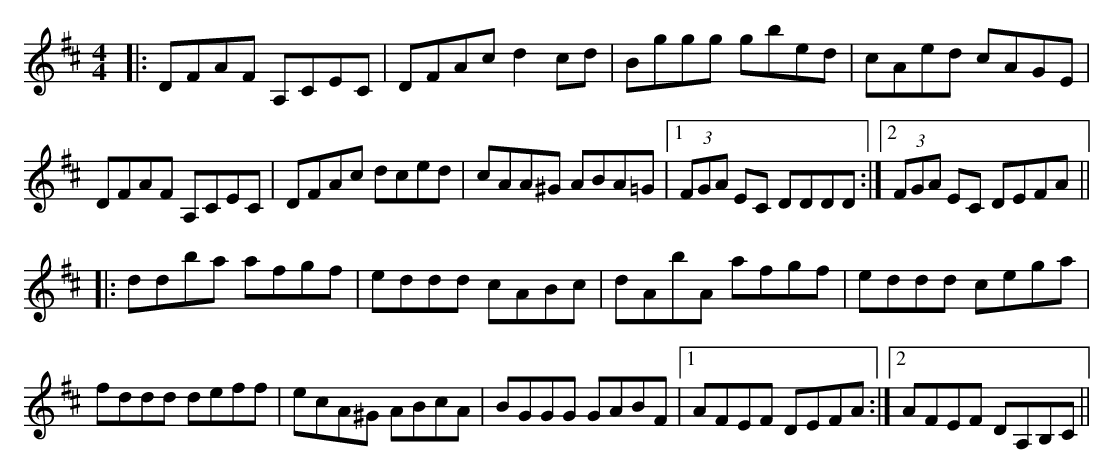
X:1
M:4/4
K:D
|:DFAF A,CEC|DFAc d2cd|Bggg gbed|cAed cAGE|
DFAF A,CEC|DFAc dced|cAA^G ABA=G|1 (3FGA EC DDDD:|2 (3FGA EC DEFA||
|:ddba afgf|eddd cABc|dAbA afgf|eddd cega|
fddd deff|ecA^G ABcA|BGGG GABF|1 AFEF DEFA:|2 AFEF DA,B,C||
